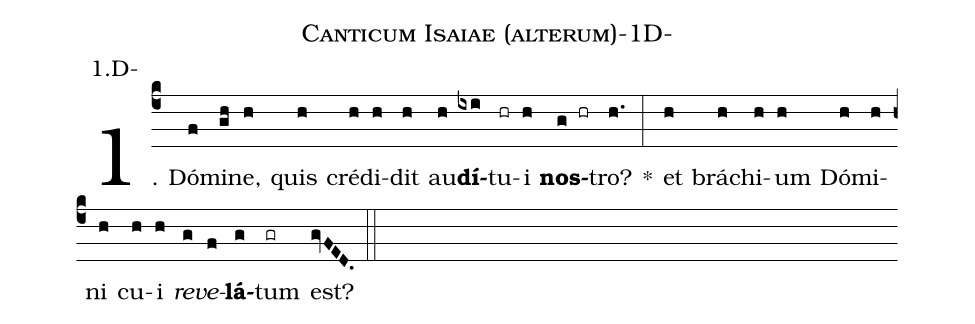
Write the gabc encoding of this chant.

name: Canticum Isaiae (alterum)-1D-;
annotation: 1.D-;
%%
(c4)1. Dó(f)mi(gh)ne,(h) quis(h) cré(h)di(h)dit(h) au(h)<b>dí</b>(ixi)tu(hr)i(h) <b>nos</b>(g hr)tro?(h.) *(:) et(h) brá(h)chi(h)um(h) Dó(h)mi(h)ni(h) cu(h)i(h) <i>re</i>(g)<i>ve</i>(f)<b>lá</b>(g)tum(gr) est?(gvFED.) (::)
